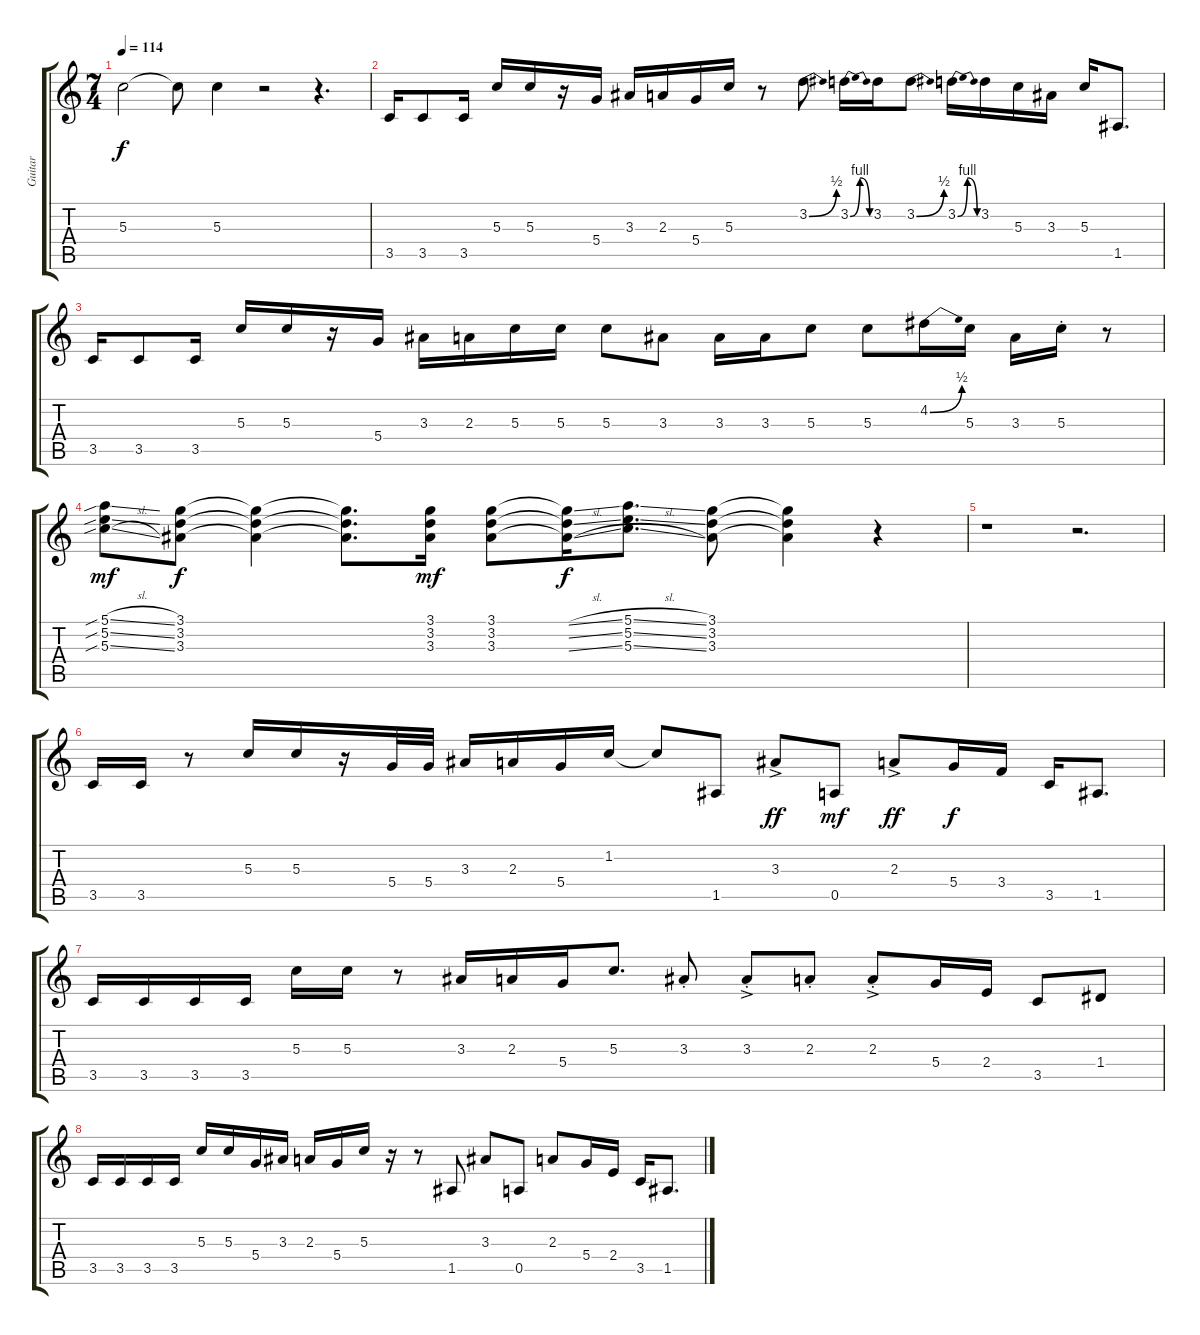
\track ("Guitar" "Guitar") {instrument overdrivenguitar}
\staff {score tabs}
\tuning (E4 B3 G3 D3 A2 E2) {hide}
\ts (7 4)
\tempo 114
\clef g2
\ks c
5.3{t}.2{dy f} 5.3{t}.8 5.3.4 r.2 r.4{d} |
3.5.16 3.5.8 3.5.16 5.3.16 5.3.16 r.16 5.4.16 3.3.16 2.3.16 5.4.16 5.3.16 r.8 3.2{be (bend 0 0 60 2)}.8 3.2{be (bendrelease 0 0 16 4 30 4 60 0)}.16 3.2.16 3.2{be (bend 0 0 60 2)}.8 3.2{be (bendrelease 0 0 17 4 30 4 60 0)}.16 3.2.16 5.3.16 3.3.16 5.3.16 1.5.8{d} |
3.5.16 3.5.8 3.5.16 5.3.16 5.3.16 r.16 5.4.16 3.3.16 2.3.16 5.3.16 5.3.16 5.3.8 3.3.8 3.3.16 3.3.16 5.3.8 5.3.8 4.2{be (bend 0 0 60 2)}.16 5.3.16 3.3.16 5.3{st}.16 r.8 |
(5.1{sib sl} 5.2{sib sl} 5.3{sib sl}).8{dy mf} (3.1 3.2 3.3).8{dy f} (3.1{t} 3.2{t} 3.3{t}).4 (3.1{t} 3.2{t} 3.3{t}).8{d} (3.1 3.2 3.3).16{dy mf} (3.1 3.2 3.3).8 (3.1{sl t} 3.2{sl t} 3.3{sl t}).16{dy f} (5.1{sl} 5.2{sl} 5.3{sl}).8{d} (3.1 3.2 3.3).8 (3.1{t} 3.2{t} 3.3{t}).4 r.4 |
r.1 r.2{d} |
3.5.16 3.5.16 r.8 5.3.16 5.3.16 r.16 5.4.32 5.4.32 3.3.16 2.3.16 5.4.16 1.2.16 1.2{t}.8 1.5.8 3.3{ac}.8{dy ff} 0.5.8{dy mf} 2.3{ac}.8{dy ff} 5.4.16{dy f} 3.4.16 3.5.16 1.5.8{d} |
3.5.16{volume 6} 3.5.16 3.5.16 3.5.16 5.3.16 5.3.16 r.8 3.3.16 2.3.16 5.4.16 5.3.8{d} 3.3{st}.8 3.3{ac st}.8 2.3{st}.8 2.3{ac st}.8 5.4.16 2.4.16 3.5.8 1.4.8 |
3.5.16 3.5.16 3.5.16 3.5.16 5.3.16 5.3.16 5.4.16 3.3.16 2.3.16 5.4.16 5.3.16 r.16 r.8 1.5.8 3.3.8 0.5.8 2.3.8 5.4.16 2.4.16 3.5.16 1.5.8{d}
